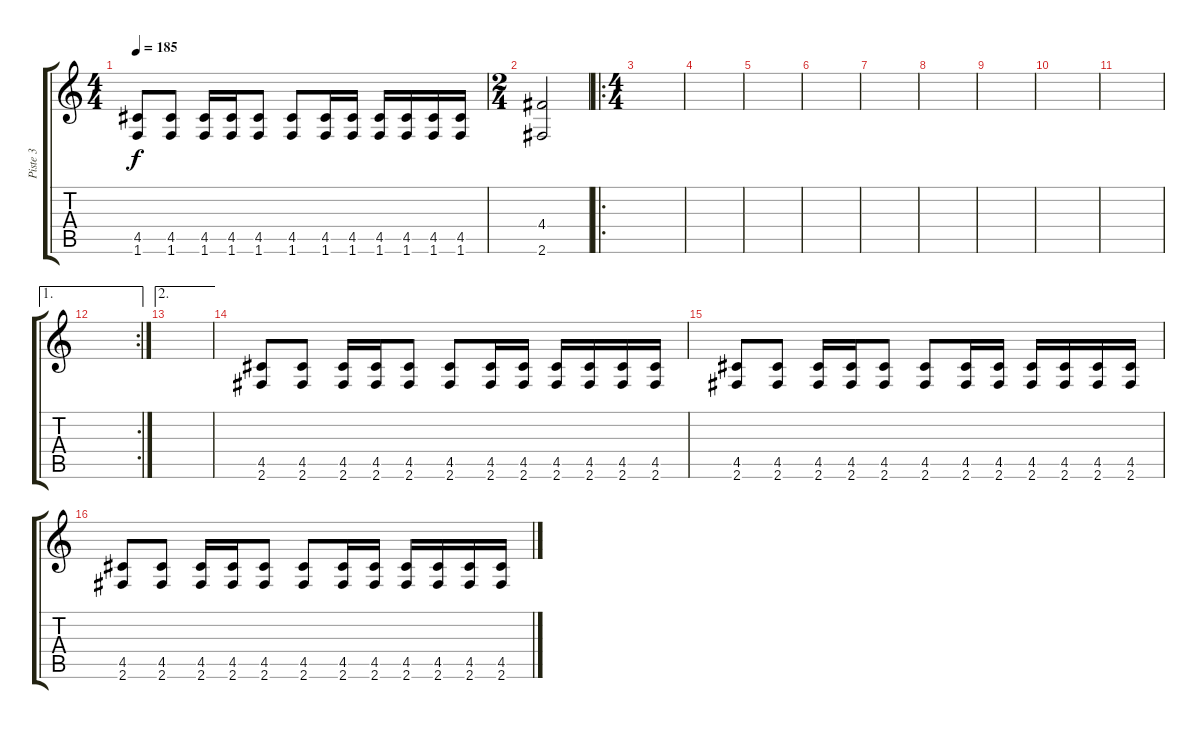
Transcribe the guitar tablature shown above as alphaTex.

\track ("Piste 3" "Piste 3") {instrument distortionguitar}
\staff {score tabs}
\tuning (E4 B3 G3 D3 A2 E2) {hide}
\ts (4 4)
\tempo 185
\clef g2
\ks c
(4.5 1.6).8{dy f} (4.5 1.6).8 (4.5 1.6).16 (4.5 1.6).16 (4.5 1.6).8 (4.5 1.6).8 (4.5 1.6).16 (4.5 1.6).16 (4.5 1.6).16 (4.5 1.6).16 (4.5 1.6).16 (4.5 1.6).16 |
\ts (2 4)
(4.4 2.6).2 |
\ro
\ts (4 4)
\section ("" "")
|
|
|
|
|
|
|
|
|
\ae 1
\rc 2
|
\ae 2
|
\section ("" "")
(4.5 2.6).8 (4.5 2.6).8 (4.5 2.6).16 (4.5 2.6).16 (4.5 2.6).8 (4.5 2.6).8 (4.5 2.6).16 (4.5 2.6).16 (4.5 2.6).16 (4.5 2.6).16 (4.5 2.6).16 (4.5 2.6).16 |
(4.5 2.6).8 (4.5 2.6).8 (4.5 2.6).16 (4.5 2.6).16 (4.5 2.6).8 (4.5 2.6).8 (4.5 2.6).16 (4.5 2.6).16 (4.5 2.6).16 (4.5 2.6).16 (4.5 2.6).16 (4.5 2.6).16 |
(4.5 2.6).8 (4.5 2.6).8 (4.5 2.6).16 (4.5 2.6).16 (4.5 2.6).8 (4.5 2.6).8 (4.5 2.6).16 (4.5 2.6).16 (4.5 2.6).16 (4.5 2.6).16 (4.5 2.6).16 (4.5 2.6).16
